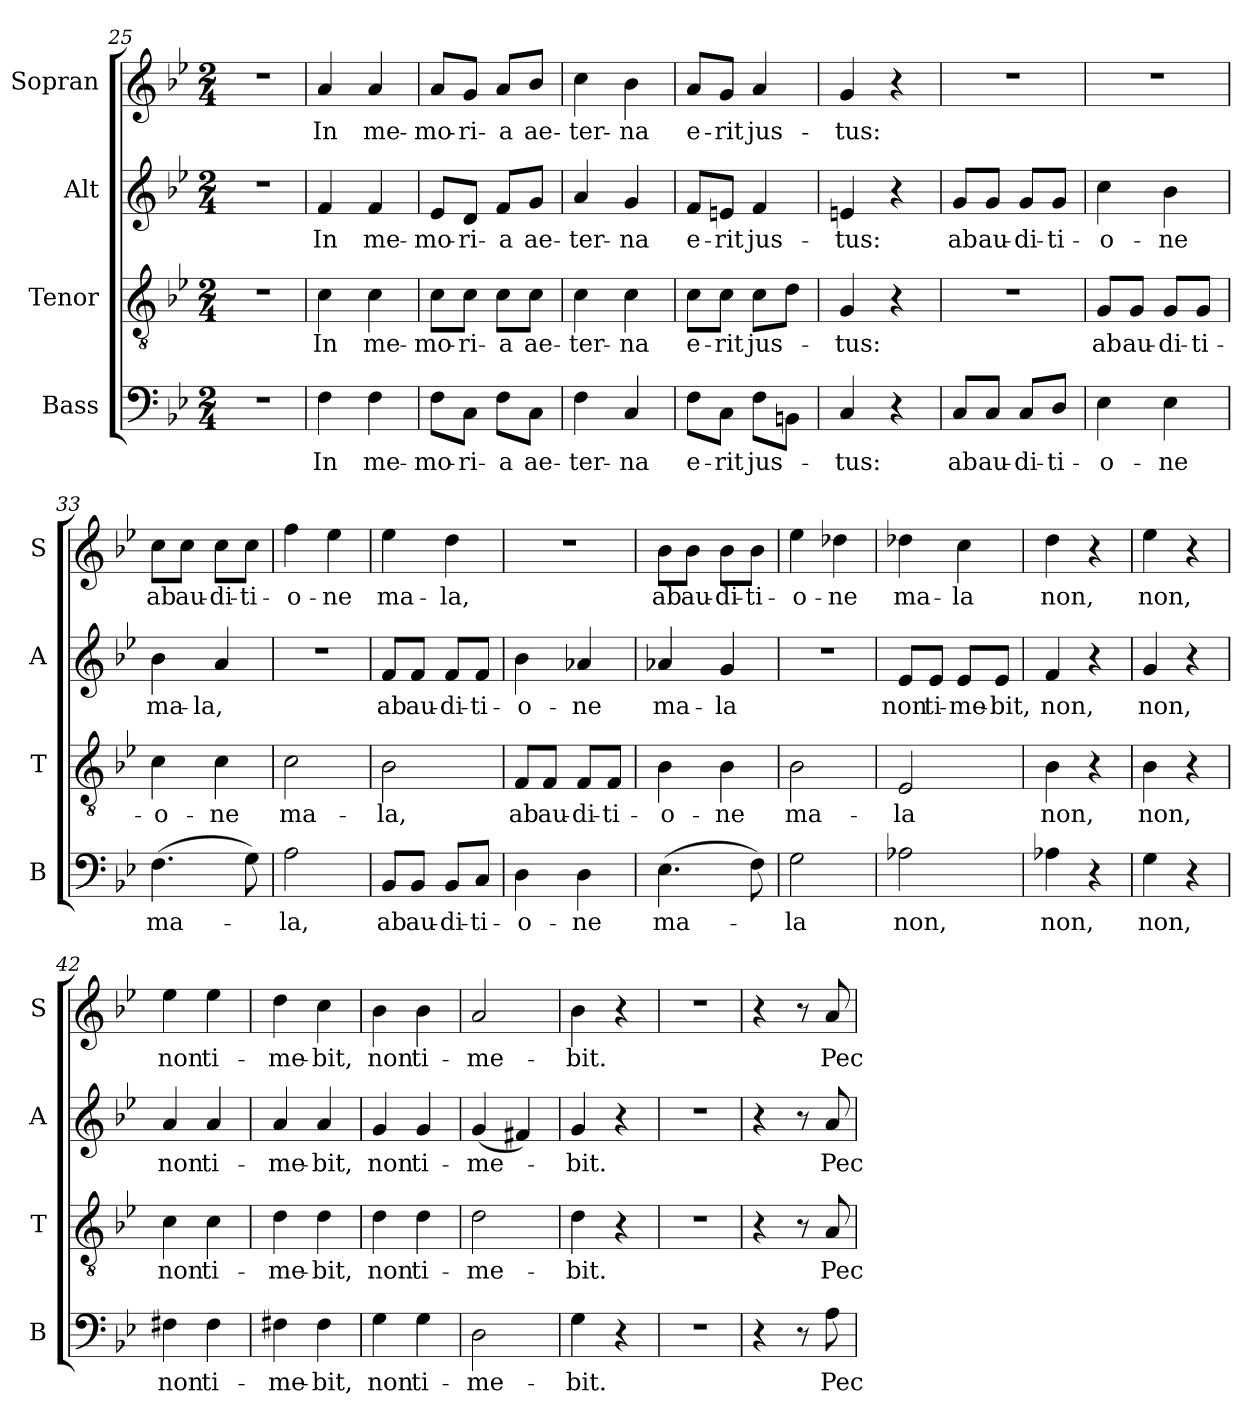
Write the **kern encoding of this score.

**kern	**text	**kern	**text	**kern	**text	**kern	**text
*part4	*part4	*part3	*part3	*part2	*part2	*part1	*part1
*staff4	*staff4	*staff3	*staff3	*staff2	*staff2	*staff1	*staff1
*I"Bass	*	*I"Tenor	*	*I"Alt	*	*I"Sopran	*
*I'B	*	*I'T	*	*I'A	*	*I'S	*
*clefF4	*	*clefGv2	*	*clefG2	*	*clefG2	*
*k[b-e-]	*	*k[b-e-]	*	*k[b-e-]	*	*k[b-e-]	*
*B-:	*	*B-:	*	*B-:	*	*B-:	*
*M2/4	*	*M2/4	*	*M2/4	*	*M2/4	*
=25	=25	=25	=25	=25	=25	=25	=25
2r	.	2r	.	2r	.	2r	.
=26	=26	=26	=26	=26	=26	=26	=26
!	!LO:LY:b	!	!LO:LY:b	!	!LO:LY:b	!	!LO:LY:b
4F\	In	4c\	In	4f/	In	4a/	In
!	!LO:LY:b	!	!LO:LY:b	!	!LO:LY:b	!	!LO:LY:b
4F\	me-	4c\	me-	4f/	me-	4a/	me-
=27	=27	=27	=27	=27	=27	=27	=27
!	!LO:LY:b	!	!LO:LY:b	!	!LO:LY:b	!	!LO:LY:b
8F\L	-mo-	8c\L	-mo-	8e-/L	-mo-	8a/L	-mo-
!	!LO:LY:b	!	!LO:LY:b	!	!LO:LY:b	!	!LO:LY:b
8C\J	-ri-	8c\J	-ri-	8d/J	-ri-	8g/J	-ri-
!	!LO:LY:b	!	!LO:LY:b	!	!LO:LY:b	!	!LO:LY:b
8F\L	-a	8c\L	-a	8f/L	-a	8a/L	-a
!	!LO:LY:b	!	!LO:LY:b	!	!LO:LY:b	!	!LO:LY:b
8C\J	ae-	8c\J	ae-	8g/J	ae-	8b-/J	ae-
=28	=28	=28	=28	=28	=28	=28	=28
!	!LO:LY:b	!	!LO:LY:b	!	!LO:LY:b	!	!LO:LY:b
4F\	-ter-	4c\	-ter-	4a/	-ter-	4cc\	-ter-
!	!LO:LY:b	!	!LO:LY:b	!	!LO:LY:b	!	!LO:LY:b
4C/	-na	4c\	-na	4g/	-na	4b-\	-na
=29	=29	=29	=29	=29	=29	=29	=29
!	!LO:LY:b	!	!LO:LY:b	!	!LO:LY:b	!	!LO:LY:b
8F\L	e-	8c\L	e-	8f/L	e-	8a/L	e-
!	!LO:LY:b	!	!LO:LY:b	!	!LO:LY:b	!	!LO:LY:b
8C\J	-rit	8c\J	-rit	8en/J	-rit	8g/J	-rit
!	!LO:LY:b	!	!LO:LY:b	!	!LO:LY:b	!	!LO:LY:b
8F\L	jus-	8c\L	jus-	4f/	jus-	4a/	jus-
8BBn\J	.	8d\J	.	.	.	.	.
!!LO:LB:g=z
=30	=30	=30	=30	=30	=30	=30	=30
!	!LO:LY:b	!	!LO:LY:b	!	!LO:LY:b	!	!LO:LY:b
4C/	-tus:	4G/	-tus:	4en/	-tus:	4g/	-tus:
4r	.	4r	.	4r	.	4r	.
=31	=31	=31	=31	=31	=31	=31	=31
!	!LO:LY:b	!	!	!	!LO:LY:b	!	!
8C/L	ab	2r	.	8g/L	ab	2r	.
!	!LO:LY:b	!	!	!	!LO:LY:b	!	!
8C/J	au-	.	.	8g/J	au-	.	.
!	!LO:LY:b	!	!	!	!LO:LY:b	!	!
8C/L	-di-	.	.	8g/L	-di-	.	.
!	!LO:LY:b	!	!	!	!LO:LY:b	!	!
8D/J	-ti-	.	.	8g/J	-ti-	.	.
=32	=32	=32	=32	=32	=32	=32	=32
!	!LO:LY:b	!	!LO:LY:b	!	!LO:LY:b	!	!
4E-\	-o-	8G/L	ab	4cc\	-o-	2r	.
!	!	!	!LO:LY:b	!	!	!	!
.	.	8G/J	au-	.	.	.	.
!	!LO:LY:b	!	!LO:LY:b	!	!LO:LY:b	!	!
4E-\	-ne	8G/L	-di-	4b-\	-ne	.	.
!	!	!	!LO:LY:b	!	!	!	!
.	.	8G/J	-ti-	.	.	.	.
=33	=33	=33	=33	=33	=33	=33	=33
!	!LO:LY:b	!	!LO:LY:b	!	!LO:LY:b	!	!LO:LY:b
(>4.F\	ma-	4c\	-o-	4b-\	ma-	8cc\L	ab
!	!	!	!	!	!	!	!LO:LY:b
.	.	.	.	.	.	8cc\J	au-
!	!	!	!LO:LY:b	!	!LO:LY:b	!	!LO:LY:b
.	.	4c\	-ne	4a/	-la,	8cc\L	-di-
!	!	!	!	!	!	!	!LO:LY:b
8G\)	.	.	.	.	.	8cc\J	-ti-
=34	=34	=34	=34	=34	=34	=34	=34
!	!LO:LY:b	!	!LO:LY:b	!	!	!	!LO:LY:b
2A\	-la,	2c\	ma-	2r	.	4ff\	-o-
!	!	!	!	!	!	!	!LO:LY:b
.	.	.	.	.	.	4ee-\	-ne
=35	=35	=35	=35	=35	=35	=35	=35
!	!LO:LY:b	!	!LO:LY:b	!	!LO:LY:b	!	!LO:LY:b
8BB-/L	ab	2B-\	-la,	8f/L	ab	4ee-\	ma-
!	!LO:LY:b	!	!	!	!LO:LY:b	!	!
8BB-/J	au-	.	.	8f/J	au-	.	.
!	!LO:LY:b	!	!	!	!LO:LY:b	!	!LO:LY:b
8BB-/L	-di-	.	.	8f/L	-di-	4dd\	-la,
!	!LO:LY:b	!	!	!	!LO:LY:b	!	!
8C/J	-ti-	.	.	8f/J	-ti-	.	.
=36	=36	=36	=36	=36	=36	=36	=36
!	!LO:LY:b	!	!LO:LY:b	!	!LO:LY:b	!	!
4D\	-o-	8F/L	ab	4b-\	-o-	2r	.
!	!	!	!LO:LY:b	!	!	!	!
.	.	8F/J	au-	.	.	.	.
!	!LO:LY:b	!	!LO:LY:b	!	!LO:LY:b	!	!
4D\	-ne	8F/L	-di-	4a-X/	-ne	.	.
!	!	!	!LO:LY:b	!	!	!	!
.	.	8F/J	-ti-	.	.	.	.
=37	=37	=37	=37	=37	=37	=37	=37
!	!LO:LY:b	!	!LO:LY:b	!	!LO:LY:b	!	!LO:LY:b
(>4.E-\	ma-	4B-\	-o-	4a-X/	ma-	8b-\L	ab
!	!	!	!	!	!	!	!LO:LY:b
.	.	.	.	.	.	8b-\J	au-
!	!	!	!LO:LY:b	!	!LO:LY:b	!	!LO:LY:b
.	.	4B-\	-ne	4g/	-la	8b-\L	-di-
!	!	!	!	!	!	!	!LO:LY:b
8F\)	.	.	.	.	.	8b-\J	-ti-
!!LO:PB:g=z
=38	=38	=38	=38	=38	=38	=38	=38
!	!LO:LY:b	!	!LO:LY:b	!	!	!	!LO:LY:b
2G\	-la	2B-\	ma-	2r	.	4ee-\	-o-
!	!	!	!	!	!	!	!LO:LY:b
.	.	.	.	.	.	4dd-X\	-ne
=39	=39	=39	=39	=39	=39	=39	=39
!	!LO:LY:b	!	!LO:LY:b	!	!LO:LY:b	!	!LO:LY:b
2A-X\	non,	2E-/	-la	8e-/L	non	4dd-X\	ma-
!	!	!	!	!	!LO:LY:b	!	!
.	.	.	.	8e-/J	ti-	.	.
!	!	!	!	!	!LO:LY:b	!	!LO:LY:b
.	.	.	.	8e-/L	-me-	4cc\	-la
!	!	!	!	!	!LO:LY:b	!	!
.	.	.	.	8e-/J	-bit,	.	.
=40	=40	=40	=40	=40	=40	=40	=40
!	!LO:LY:b	!	!LO:LY:b	!	!LO:LY:b	!	!LO:LY:b
4A-X\	non,	4B-\	non,	4f/	non,	4dd\	non,
4r	.	4r	.	4r	.	4r	.
=41	=41	=41	=41	=41	=41	=41	=41
!	!LO:LY:b	!	!LO:LY:b	!	!LO:LY:b	!	!LO:LY:b
4G\	non,	4B-\	non,	4g/	non,	4ee-\	non,
4r	.	4r	.	4r	.	4r	.
=42	=42	=42	=42	=42	=42	=42	=42
!	!LO:LY:b	!	!LO:LY:b	!	!LO:LY:b	!	!LO:LY:b
4F#X\	non	4c\	non	4a/	non	4ee-\	non
!	!LO:LY:b	!	!LO:LY:b	!	!LO:LY:b	!	!LO:LY:b
4F#\	ti-	4c\	ti-	4a/	ti-	4ee-\	ti-
=43	=43	=43	=43	=43	=43	=43	=43
!	!LO:LY:b	!	!LO:LY:b	!	!LO:LY:b	!	!LO:LY:b
4F#X\	-me-	4d\	-me-	4a/	-me-	4dd\	-me-
!	!LO:LY:b	!	!LO:LY:b	!	!LO:LY:b	!	!LO:LY:b
4F#\	-bit,	4d\	-bit,	4a/	-bit,	4cc\	-bit,
=44	=44	=44	=44	=44	=44	=44	=44
!	!LO:LY:b	!	!LO:LY:b	!	!LO:LY:b	!	!LO:LY:b
4G\	non	4d\	non	4g/	non	4b-\	non
!	!LO:LY:b	!	!LO:LY:b	!	!LO:LY:b	!	!LO:LY:b
4G\	ti-	4d\	ti-	4g/	ti-	4b-\	ti-
=45	=45	=45	=45	=45	=45	=45	=45
!	!LO:LY:b	!	!LO:LY:b	!	!LO:LY:b	!	!LO:LY:b
2D\	-me-	2d\	-me-	(<4g/	-me-	2a/	-me-
.	.	.	.	4f#X/)	.	.	.
=46	=46	=46	=46	=46	=46	=46	=46
!	!LO:LY:b	!	!LO:LY:b	!	!LO:LY:b	!	!LO:LY:b
4G\	-bit.	4d\	-bit.	4g/	-bit.	4b-\	-bit.
4r	.	4r	.	4r	.	4r	.
!!LO:LB:g=z
=47	=47	=47	=47	=47	=47	=47	=47
2r	.	2r	.	2r	.	2r	.
=48	=48	=48	=48	=48	=48	=48	=48
4r	.	4r	.	4r	.	4r	.
8r	.	8r	.	8r	.	8r	.
!	!LO:LY:b	!	!LO:LY:b	!	!LO:LY:b	!	!LO:LY:b
8A\	Pec-	8A/	Pec-	8a/	Pec-	8a/	Pec-
=	=	=	=	=	=	=	=
*-	*-	*-	*-	*-	*-	*-	*-
